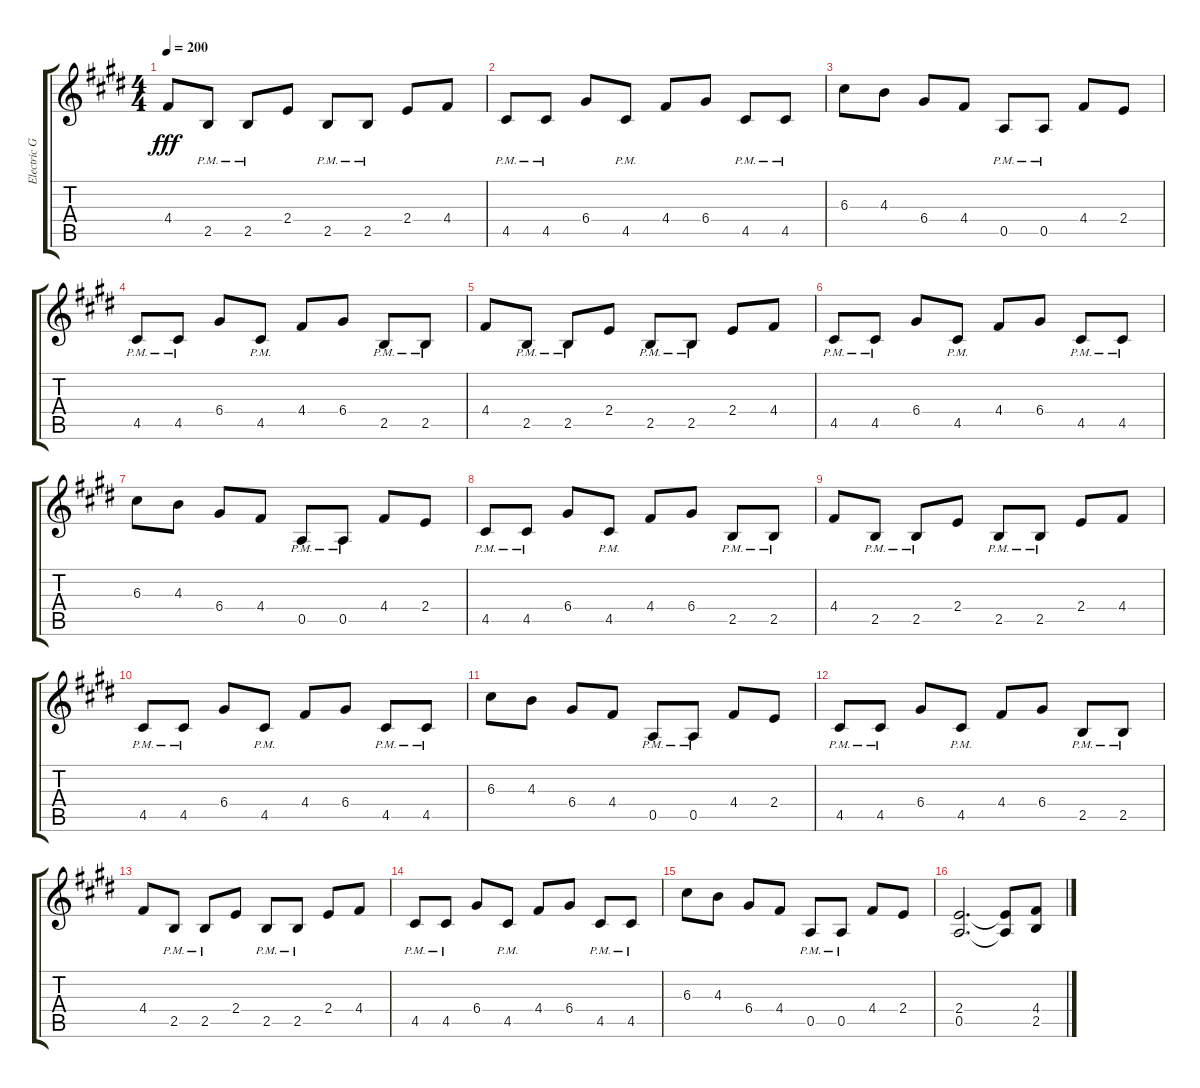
\track ("Electric Guitar" "Electric G") {instrument distortionguitar}
\staff {score tabs}
\tuning (E4 B3 G3 D3 A2 E2) {hide}
\ts (4 4)
\tempo 200
\clef g2
\ks c#minor
4.4.8{dy fff} 2.5{pm}.8 2.5{pm}.8 2.4.8 2.5{pm}.8 2.5{pm}.8 2.4.8 4.4.8 |
4.5{pm}.8 4.5{pm}.8 6.4.8 4.5{pm}.8 4.4.8 6.4.8 4.5{pm}.8 4.5{pm}.8 |
6.3.8 4.3.8 6.4.8 4.4.8 0.5{pm}.8 0.5{pm}.8 4.4.8 2.4.8 |
4.5{pm}.8 4.5{pm}.8 6.4.8 4.5{pm}.8 4.4.8 6.4.8 2.5{pm}.8 2.5{pm}.8 |
4.4.8 2.5{pm}.8 2.5{pm}.8 2.4.8 2.5{pm}.8 2.5{pm}.8 2.4.8 4.4.8 |
4.5{pm}.8 4.5{pm}.8 6.4.8 4.5{pm}.8 4.4.8 6.4.8 4.5{pm}.8 4.5{pm}.8 |
6.3.8 4.3.8 6.4.8 4.4.8 0.5{pm}.8 0.5{pm}.8 4.4.8 2.4.8 |
4.5{pm}.8 4.5{pm}.8 6.4.8 4.5{pm}.8 4.4.8 6.4.8 2.5{pm}.8 2.5{pm}.8 |
4.4.8 2.5{pm}.8 2.5{pm}.8 2.4.8 2.5{pm}.8 2.5{pm}.8 2.4.8 4.4.8 |
4.5{pm}.8 4.5{pm}.8 6.4.8 4.5{pm}.8 4.4.8 6.4.8 4.5{pm}.8 4.5{pm}.8 |
6.3.8 4.3.8 6.4.8 4.4.8 0.5{pm}.8 0.5{pm}.8 4.4.8 2.4.8 |
4.5{pm}.8 4.5{pm}.8 6.4.8 4.5{pm}.8 4.4.8 6.4.8 2.5{pm}.8 2.5{pm}.8 |
4.4.8 2.5{pm}.8 2.5{pm}.8 2.4.8 2.5{pm}.8 2.5{pm}.8 2.4.8 4.4.8 |
4.5{pm}.8 4.5{pm}.8 6.4.8 4.5{pm}.8 4.4.8 6.4.8 4.5{pm}.8 4.5{pm}.8 |
6.3.8 4.3.8 6.4.8 4.4.8 0.5{pm}.8 0.5{pm}.8 4.4.8 2.4.8 |
(2.4 0.5).2{d} (2.4{t} 0.5{t}).8 (4.4 2.5).8
